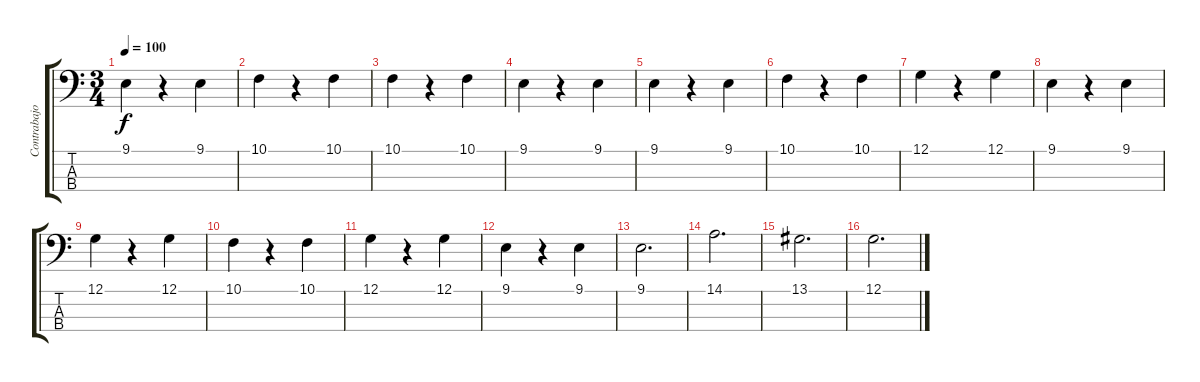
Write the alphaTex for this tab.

\track ("Contrabajo" "Contrabajo") {instrument contrabass}
\staff {score tabs}
\tuning (G1 D1 A0 E0) {hide}
\ts (3 4)
\tempo 100
\clef f4
\ks c
9.1.4{dy f} r.4 9.1.4 |
10.1.4 r.4 10.1.4 |
10.1.4 r.4 10.1.4 |
9.1.4 r.4 9.1.4 |
9.1.4 r.4 9.1.4 |
10.1.4 r.4 10.1.4 |
12.1.4 r.4 12.1.4 |
9.1.4 r.4 9.1.4 |
12.1.4 r.4 12.1.4 |
10.1.4 r.4 10.1.4 |
12.1.4 r.4 12.1.4 |
9.1.4 r.4 9.1.4 |
9.1.2{d} |
14.1.2{d} |
13.1.2{d} |
12.1.2{d}
